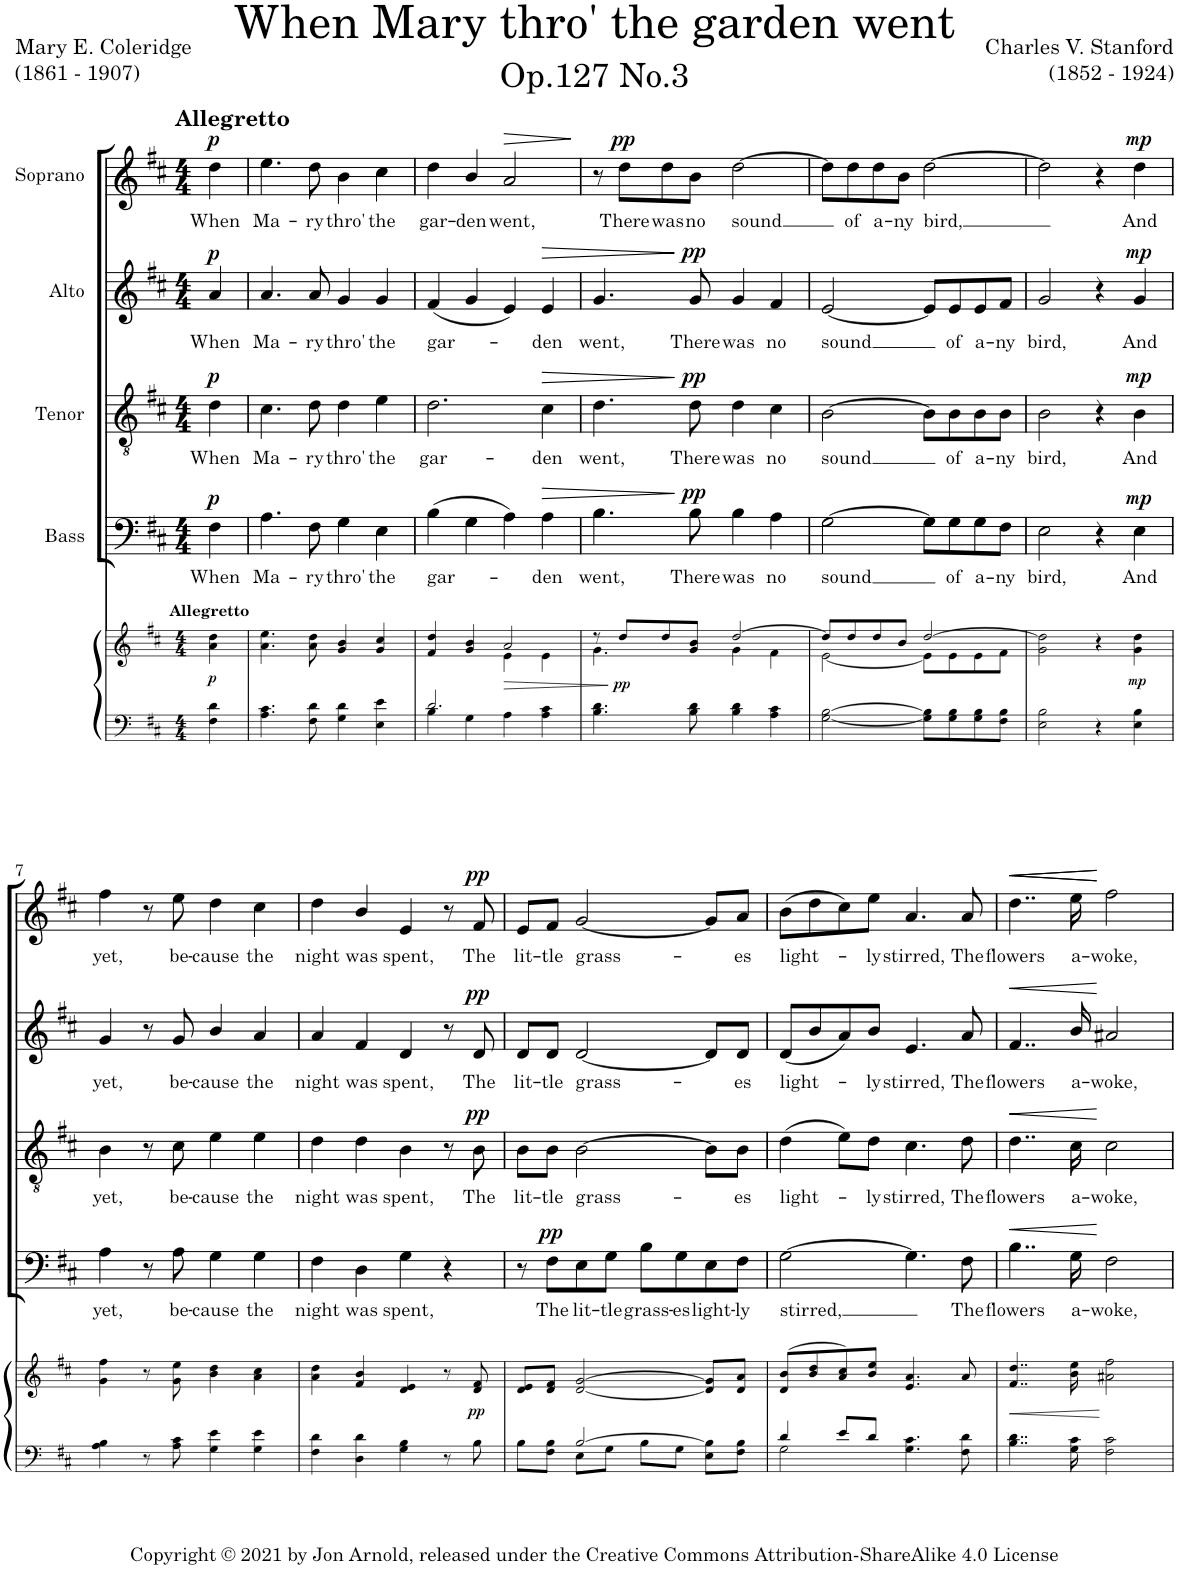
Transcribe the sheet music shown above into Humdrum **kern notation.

**kern	**kern	**dynam	**kern	**text	**dynam	**kern	**text	**dynam	**kern	**text	**dynam	**kern	**text	**dynam
*part5	*part5	*part5	*part4	*part4	*part4	*part3	*part3	*part3	*part2	*part2	*part2	*part1	*part1	*part1
*staff6	*staff5	*staff5/6	*staff4	*staff4	*staff4	*staff3	*staff3	*staff3	*staff2	*staff2	*staff2	*staff1	*staff1	*staff1
*I"Piano	*	*	*I"Bass	*	*	*I"Tenor	*	*	*I"Alto	*	*	*I"Soprano	*	*
*I'Pno	*	*	*	*	*	*	*	*	*	*	*	*	*	*
*stria5	*stria5	*	*	*	*	*	*	*	*	*	*	*	*	*
*clefF4	*clefG2	*	*clefF4	*	*	*clefGv2	*	*	*clefG2	*	*	*clefG2	*	*
*k[f#c#]	*k[f#c#]	*	*k[f#c#]	*	*	*k[f#c#]	*	*	*k[f#c#]	*	*	*k[f#c#]	*	*
*D:	*D:	*	*D:	*	*	*D:	*	*	*D:	*	*	*D:	*	*
*M4/4	*M4/4	*	*M4/4	*	*	*M4/4	*	*	*M4/4	*	*	*M4/4	*	*
=1	=1	=1	=1	=1	=1	=1	=1	=1	=1	=1	=1	=1	=1	=1
!	!	!	!	!	!	!	!	!	!	!	!	!LO:TX:a:B:t=Allegretto	!	!
!	!LO:TX:a:B:t=Allegretto	!	!	!	!	!	!	!	!	!	!	!	!	!
!	!	!LO:DY:b	!	!LO:LY:b	!LO:DY:a	!	!LO:LY:b	!LO:DY:a	!	!LO:LY:b	!LO:DY:a	!	!LO:LY:b	!LO:DY:a
4F#\ 4d\	4a\ 4dd\	p	4F#\	When	p	4d\	When	p	4a/	When	p	4dd\	When	p
=2	=2	=2	=2	=2	=2	=2	=2	=2	=2	=2	=2	=2	=2	=2
!	!	!	!	!LO:LY:b	!	!	!LO:LY:b	!	!	!LO:LY:b	!	!	!LO:LY:b	!
4.A\ 4.c#\	4.a\ 4.ee\	.	4.A\	Ma-	.	4.c#\	Ma-	.	4.a/	Ma-	.	4.ee\	Ma-	.
!	!	!	!	!LO:LY:b	!	!	!LO:LY:b	!	!	!LO:LY:b	!	!	!LO:LY:b	!
8F#\ 8d\	8a\ 8dd\	.	8F#\	-ry	.	8d\	-ry	.	8a/	-ry	.	8dd\	-ry	.
!	!	!	!	!LO:LY:b	!	!	!LO:LY:b	!	!	!LO:LY:b	!	!	!LO:LY:b	!
4G\ 4d\	4g/ 4b/	.	4G\	thro'	.	4d\	thro'	.	4g/	thro'	.	4b\	thro'	.
!	!	!	!	!LO:LY:b	!	!	!LO:LY:b	!	!	!LO:LY:b	!	!	!LO:LY:b	!
4E\ 4e\	4g/ 4cc#/	.	4E\	the	.	4e\	the	.	4g/	the	.	4cc#\	the	.
=3	=3	=3	=3	=3	=3	=3	=3	=3	=3	=3	=3	=3	=3	=3
*^	*^	*	*	*	*	*	*	*	*	*	*	*	*	*
!	!	!	!	!	!	!LO:LY:b	!	!	!LO:LY:b	!	!	!LO:LY:b	!	!	!LO:LY:b	!
2.d/	4B\	4f#/ 4dd/	2ryy	.	(>4B\	gar-	.	2.d\	gar-	.	(<4f#/	gar-	.	4dd\	gar-	.
!	!	!	!	!	!	!	!	!	!	!	!	!	!	!	!LO:LY:b	!
.	4G\	4g/ 4b/	.	.	4G\	.	.	.	.	.	4g/	.	.	4b/	-den	.
!	!	!	!	!LO:HP:b	!	!	!	!	!	!	!	!	!	!	!LO:LY:b	!LO:HP:b
.	4A\	2a/	4e\	>	4A\)	.	.	.	.	.	4e/)	.	.	2a/	went,	>
!	!	!	!	!	!	!LO:LY:b	!LO:HP:b	!	!LO:LY:b	!LO:HP:b	!	!LO:LY:b	!LO:HP:b	!	!	!
4A\ 4c#\	4ryy	.	4e\	.	4A\	-den	>	4c#\	-den	>	4e/	-den	>	.	.	.
*v	*v	*	*	*	*	*	*	*	*	*	*	*	*	*	*	*
*	*v	*v	*	*	*	*	*	*	*	*	*	*	*	*	*
.	.	.	.	.	.	.	.	.	.	.	.	.	.	]
=4	=4	=4	=4	=4	=4	=4	=4	=4	=4	=4	=4	=4	=4	=4
*	*^	*	*	*	*	*	*	*	*	*	*	*	*	*
!	!	!	!	!	!LO:LY:b	!	!	!LO:LY:b	!	!	!LO:LY:b	!	!	!	!
4.B\ 4.d\	8r	4.g\	.	4.B\	went,	.	4.d\	went,	.	4.g/	went,	.	8r	.	.
!	!	!	!LO:DY:n=1:b	!	!	!	!	!	!	!	!	!	!	!LO:LY:b	!LO:DY:a
.	8dd/L	.	] pp	.	.	.	.	.	.	.	.	.	8dd\L	There	pp
!	!	!	!	!	!	!	!	!	!	!	!	!	!	!LO:LY:b	!
.	8dd/	.	.	.	.	.	.	.	.	.	.	.	8dd\	was	.
!	!	!	!	!	!LO:LY:b	!LO:DY:n=1:a	!	!LO:LY:b	!LO:DY:n=1:a	!	!LO:LY:b	!LO:DY:n=1:a	!	!LO:LY:b	!
8B\ 8d\	8g/ 8b/J	8ryy	.	8B\	There	] pp	8d\	There	] pp	8g/	There	] pp	8b\J	no	.
!	!	!	!	!	!LO:LY:b	!	!	!LO:LY:b	!	!	!LO:LY:b	!	!	!LO:LY:b	!
4B\ 4d\	[2dd/	4g\	.	4B\	was	.	4d\	was	.	4g/	was	.	[2dd\	sound	.
!	!	!	!	!	!LO:LY:b	!	!	!LO:LY:b	!	!	!LO:LY:b	!	!	!	!
4A\ 4c#\	.	4f#\	.	4A\	no	.	4c#\	no	.	4f#/	no	.	.	.	.
=5	=5	=5	=5	=5	=5	=5	=5	=5	=5	=5	=5	=5	=5	=5	=5
!	!	!	!	!	!LO:LY:b	!	!	!LO:LY:b	!	!	!LO:LY:b	!	!	!	!
[2G\ [2B\	8dd/L]	[2e\	.	[2G\	sound	.	[2B\	sound	.	[2e/	sound	.	8dd\L]	.	.
!	!	!	!	!	!	!	!	!	!	!	!	!	!	!LO:LY:b	!
.	8dd/	.	.	.	.	.	.	.	.	.	.	.	8dd\	of	.
!	!	!	!	!	!	!	!	!	!	!	!	!	!	!LO:LY:b	!
.	8dd/	.	.	.	.	.	.	.	.	.	.	.	8dd\	a-	.
!	!	!	!	!	!	!	!	!	!	!	!	!	!	!LO:LY:b	!
.	8b/J	.	.	.	.	.	.	.	.	.	.	.	8b\J	-ny	.
!	!	!	!	!	!	!	!	!	!	!	!	!	!	!LO:LY:b	!
8G\] 8B\]L	[2dd/	8e\L]	.	8G\L]	.	.	8B\L]	.	.	8e/L]	.	.	[2dd\	bird,	.
!	!	!	!	!	!LO:LY:b	!	!	!LO:LY:b	!	!	!LO:LY:b	!	!	!	!
8G\ 8B\	.	8e\	.	8G\	of	.	8B\	of	.	8e/	of	.	.	.	.
!	!	!	!	!	!LO:LY:b	!	!	!LO:LY:b	!	!	!LO:LY:b	!	!	!	!
8G\ 8B\	.	8e\	.	8G\	a-	.	8B\	a-	.	8e/	a-	.	.	.	.
!	!	!	!	!	!LO:LY:b	!	!	!LO:LY:b	!	!	!LO:LY:b	!	!	!	!
8F#\ 8B\J	.	8f#\J	.	8F#\J	-ny	.	8B\J	-ny	.	8f#/J	-ny	.	.	.	.
=6	=6	=6	=6	=6	=6	=6	=6	=6	=6	=6	=6	=6	=6	=6	=6
!	!	!	!	!	!LO:LY:b	!	!	!LO:LY:b	!	!	!LO:LY:b	!	!	!	!
*	*v	*v	*	*	*	*	*	*	*	*	*	*	*	*	*
2E\ 2B\	2g\ 2dd\]	.	2E\	bird,	.	2B\	bird,	.	2g/	bird,	.	2dd\]	.	.
4r	4r	.	4r	.	.	4r	.	.	4r	.	.	4r	.	.
!	!	!LO:DY:b	!	!LO:LY:b	!LO:DY:a	!	!LO:LY:b	!LO:DY:a	!	!LO:LY:b	!LO:DY:a	!	!LO:LY:b	!LO:DY:a
4E\ 4B\	4g\ 4dd\	mp	4E\	And	mp	4B\	And	mp	4g/	And	mp	4dd\	And	mp
!!LO:LB:g=z
=7	=7	=7	=7	=7	=7	=7	=7	=7	=7	=7	=7	=7	=7	=7
!	!	!	!	!LO:LY:b	!	!	!LO:LY:b	!	!	!LO:LY:b	!	!	!LO:LY:b	!
4A\ 4B\	4g\ 4ff#\	.	4A\	yet,	.	4B\	yet,	.	4g/	yet,	.	4ff#\	yet,	.
8r	8r	.	8r	.	.	8r	.	.	8r	.	.	8r	.	.
!	!	!	!	!LO:LY:b	!	!	!LO:LY:b	!	!	!LO:LY:b	!	!	!LO:LY:b	!
8A\ 8c#\	8g\ 8ee\	.	8A\	be-	.	8c#\	be-	.	8g/	be-	.	8ee\	be-	.
!	!	!	!	!LO:LY:b	!	!	!LO:LY:b	!	!	!LO:LY:b	!	!	!LO:LY:b	!
4G\ 4e\	4b\ 4dd\	.	4G\	-cause	.	4e\	-cause	.	4b/	-cause	.	4dd\	-cause	.
!	!	!	!	!LO:LY:b	!	!	!LO:LY:b	!	!	!LO:LY:b	!	!	!LO:LY:b	!
4G\ 4e\	4a\ 4cc#\	.	4G\	the	.	4e\	the	.	4a/	the	.	4cc#\	the	.
=8	=8	=8	=8	=8	=8	=8	=8	=8	=8	=8	=8	=8	=8	=8
!	!	!	!	!LO:LY:b	!	!	!LO:LY:b	!	!	!LO:LY:b	!	!	!LO:LY:b	!
4F#\ 4d\	4a\ 4dd\	.	4F#\	night	.	4d\	night	.	4a/	night	.	4dd\	night	.
!	!	!	!	!LO:LY:b	!	!	!LO:LY:b	!	!	!LO:LY:b	!	!	!LO:LY:b	!
4D\ 4d\	4f#/ 4b/	.	4D\	was	.	4d\	was	.	4f#/	was	.	4b/	was	.
!	!	!	!	!LO:LY:b	!	!	!LO:LY:b	!	!	!LO:LY:b	!	!	!LO:LY:b	!
4G\ 4B\	4d/ 4e/	.	4G\	spent,	.	4B\	spent,	.	4d/	spent,	.	4e/	spent,	.
8r	8r	.	4r	.	.	8r	.	.	8r	.	.	8r	.	.
!	!	!LO:DY:b	!	!	!	!	!LO:LY:b	!LO:DY:a	!	!LO:LY:b	!LO:DY:a	!	!LO:LY:b	!LO:DY:a
8B\	8d/ 8f#/	pp	.	.	.	8B\	The	pp	8d/	The	pp	8f#/	The	pp
=9	=9	=9	=9	=9	=9	=9	=9	=9	=9	=9	=9	=9	=9	=9
*^	*	*	*	*	*	*	*	*	*	*	*	*	*	*
!	!	!	!	!	!	!	!	!LO:LY:b	!	!	!LO:LY:b	!	!	!LO:LY:b	!
8B\L	4ryy	8d/ 8e/L	.	8r	.	.	8B\L	lit-	.	8d/L	lit-	.	8e/L	lit-	.
!	!	!	!	!	!LO:LY:b	!LO:DY:a	!	!LO:LY:b	!	!	!LO:LY:b	!	!	!LO:LY:b	!
8F#\ 8B\J	.	8d/ 8f#/J	.	8F#\L	The	pp	8B\J	-tle	.	8d/J	-tle	.	8f#/J	-tle	.
!	!	!	!	!	!LO:LY:b	!	!	!LO:LY:b	!	!	!LO:LY:b	!	!	!LO:LY:b	!
[2B/	8E\L	[2d/ [2g/	.	8E\	lit-	.	[2B\	grass-	.	[2d/	grass-	.	[2g/	grass-	.
!	!	!	!	!	!LO:LY:b	!	!	!	!	!	!	!	!	!	!
.	8G\J	.	.	8G\J	-tle	.	.	.	.	.	.	.	.	.	.
!	!	!	!	!	!LO:LY:b	!	!	!	!	!	!	!	!	!	!
.	8B\L	.	.	8B\L	grass-	.	.	.	.	.	.	.	.	.	.
!	!	!	!	!	!LO:LY:b	!	!	!	!	!	!	!	!	!	!
.	8G\J	.	.	8G\	-es	.	.	.	.	.	.	.	.	.	.
!	!	!	!	!	!LO:LY:b	!	!	!	!	!	!	!	!	!	!
8E\ 8B\]L	4ryy	8d/] 8g/]L	.	8E\	light-	.	8B\L]	.	.	8d/L]	.	.	8g/L]	.	.
!	!	!	!	!	!LO:LY:b	!	!	!LO:LY:b	!	!	!LO:LY:b	!	!	!LO:LY:b	!
8F#\ 8B\J	.	8d/ 8a/J	.	8F#\J	-ly	.	8B\J	-es	.	8d/J	-es	.	8a/J	-es	.
=10	=10	=10	=10	=10	=10	=10	=10	=10	=10	=10	=10	=10	=10	=10	=10
!	!	!	!	!	!LO:LY:b	!	!	!LO:LY:b	!	!	!LO:LY:b	!	!	!LO:LY:b	!
4d/	2G\	(>8d/ 8b/L	.	[2G\	stirred,	.	(>4d\	light-	.	(<8d/L	light-	.	(>8b\L	light-	.
.	.	8b/ 8dd/	.	.	.	.	.	.	.	8b/	.	.	8dd\	.	.
8e/L	.	8a/ 8cc#/)	.	.	.	.	8e\L)	.	.	8a/)	.	.	8cc#\)	.	.
!	!	!	!	!	!	!	!	!LO:LY:b	!	!	!LO:LY:b	!	!	!LO:LY:b	!
8d/J	.	8b/ 8ee/J	.	.	.	.	8d\J	-ly	.	8b/J	-ly	.	8ee\J	-ly	.
!	!	!	!	!	!	!	!	!LO:LY:b	!	!	!LO:LY:b	!	!	!LO:LY:b	!
4.G\ 4.c#\	2ryy	4.e/ 4.a/	.	4.G\]	.	.	4.c#\	stirred,	.	4.e/	stirred,	.	4.a/	stirred,	.
!	!	!	!	!	!LO:LY:b	!	!	!LO:LY:b	!	!	!LO:LY:b	!	!	!LO:LY:b	!
8F#\ 8d\	.	8a/	.	8F#\	The	.	8d\	The	.	8a/	The	.	8a/	The	.
*v	*v	*	*	*	*	*	*	*	*	*	*	*	*	*	*
=11	=11	=11	=11	=11	=11	=11	=11	=11	=11	=11	=11	=11	=11	=11
!	!	!LO:HP:b	!	!LO:LY:b	!LO:HP:b	!	!LO:LY:b	!LO:HP:b	!	!LO:LY:b	!LO:HP:b	!	!LO:LY:b	!LO:HP:b
4..B\ 4..d\	4..f#/ 4..dd/	<	4..B\	flowers	<	4..d\	flowers	<	4..f#/	flowers	<	4..dd\	flowers	<
!	!	!	!	!LO:LY:b	!	!	!LO:LY:b	!	!	!LO:LY:b	!	!	!LO:LY:b	!LO:HP:b
16G\ 16c#\	16b\ 16ee\	.	16G\	a-	.	16c#\	a-	.	16b/	a-	.	16ee\	a-	<
!	!	!	!	!LO:LY:b	!	!	!LO:LY:b	!	!	!LO:LY:b	!	!	!LO:LY:b	!
2F#\ 2c#\	2a#X\ 2ff#\	[	2F#\	-woke,	[	2c#\	-woke,	[	2a#X/	-woke,	[	2ff#\	-woke,	[ [
=	=	=	=	=	=	=	=	=	=	=	=	=	=	=
*-	*-	*-	*-	*-	*-	*-	*-	*-	*-	*-	*-	*-	*-	*-
